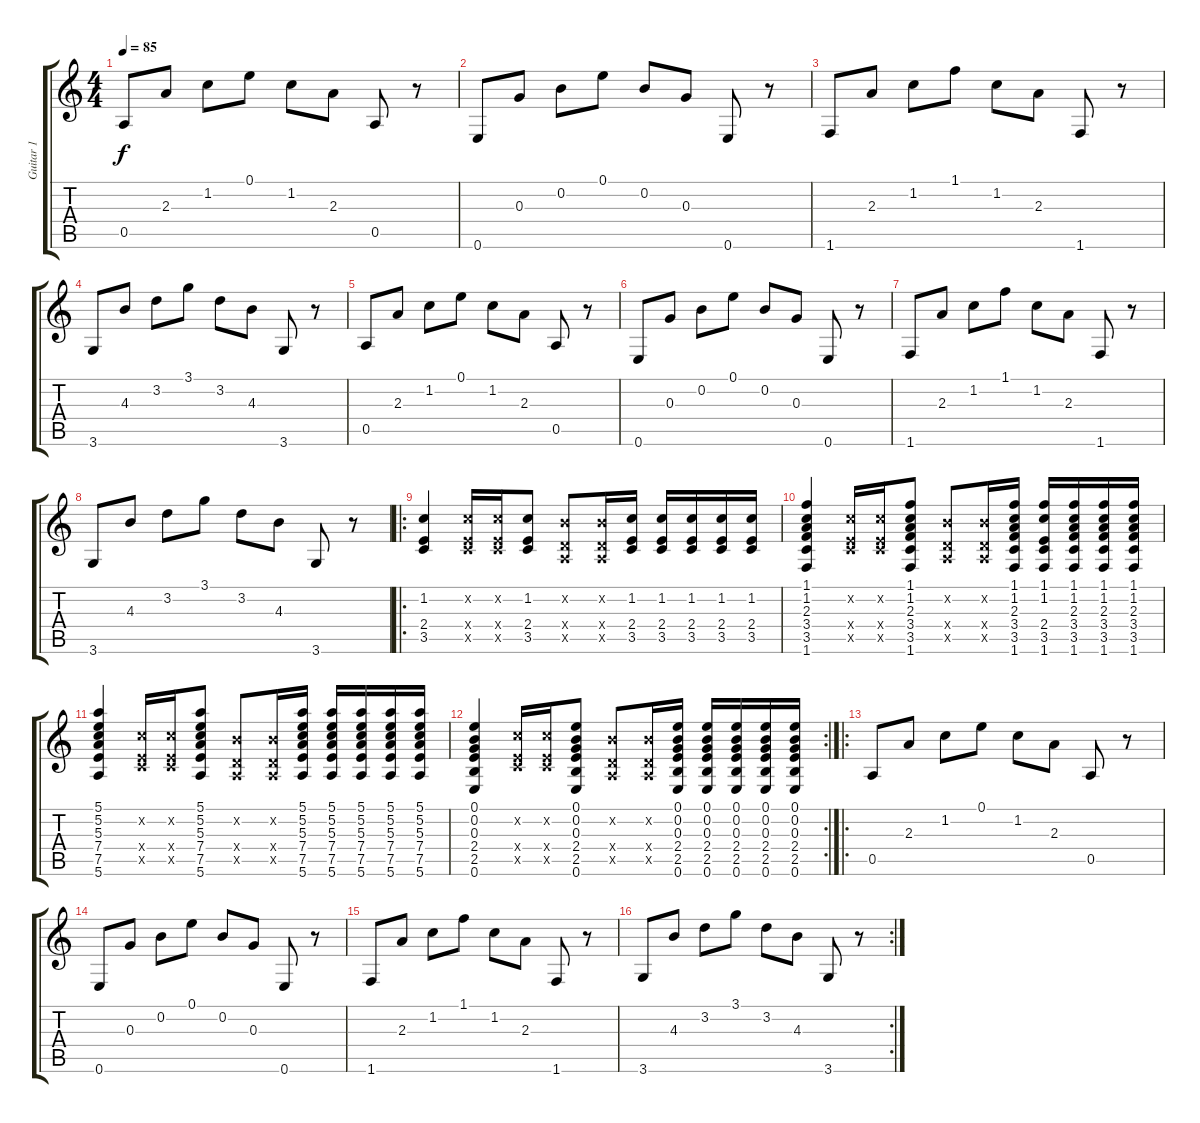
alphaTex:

\track ("Guitar 1" "Guitar 1") {instrument acousticguitarsteel}
\staff {score tabs}
\tuning (E4 B3 G3 D3 A2 E2) {hide}
\ts (4 4)
\tempo 85
\clef g2
\ks c
0.5.8{dy f} 2.3.8 1.2.8 0.1.8 1.2.8 2.3.8 0.5.8 r.8 |
0.6.8 0.3.8 0.2.8 0.1.8 0.2.8 0.3.8 0.6.8 r.8 |
1.6.8 2.3.8 1.2.8 1.1.8 1.2.8 2.3.8 1.6.8 r.8 |
3.6.8 4.3.8 3.2.8 3.1.8 3.2.8 4.3.8 3.6.8 r.8 |
0.5.8 2.3.8 1.2.8 0.1.8 1.2.8 2.3.8 0.5.8 r.8 |
0.6.8 0.3.8 0.2.8 0.1.8 0.2.8 0.3.8 0.6.8 r.8 |
1.6.8 2.3.8 1.2.8 1.1.8 1.2.8 2.3.8 1.6.8 r.8 |
3.6.8 4.3.8 3.2.8 3.1.8 3.2.8 4.3.8 3.6.8 r.8 |
\ro
(1.2 2.4 3.5).4 (1.2{x} 2.4{x} 3.5{x}).16 (1.2{x} 2.4{x} 3.5{x}).16 (1.2 2.4 3.5).8 (0.2{x} 0.4{x} 0.5{x}).8 (0.2{x} 0.4{x} 0.5{x}).16 (1.2 2.4 3.5).16 (1.2 2.4 3.5).16 (1.2 2.4 3.5).16 (1.2 2.4 3.5).16 (1.2 2.4 3.5).16 |
(1.1 1.2 2.3 3.4 3.5 1.6).4 (1.2{x} 2.4{x} 3.5{x}).16 (1.2{x} 2.4{x} 3.5{x}).16 (1.1 1.2 2.3 3.4 3.5 1.6).8 (0.2{x} 0.4{x} 0.5{x}).8 (0.2{x} 0.4{x} 0.5{x}).16 (1.1 1.2 2.3 3.4 3.5 1.6).16 (1.1 1.2 2.4 3.5 1.6).16 (1.1 1.2 2.3 3.4 3.5 1.6).16 (1.1 1.2 2.3 3.4 3.5 1.6).16 (1.1 1.2 2.3 3.4 3.5 1.6).16 |
(5.1 5.2 5.3 7.4 7.5 5.6).4 (1.2{x} 2.4{x} 3.5{x}).16 (1.2{x} 2.4{x} 3.5{x}).16 (5.1 5.2 5.3 7.4 7.5 5.6).8 (0.2{x} 0.4{x} 0.5{x}).8 (0.2{x} 0.4{x} 0.5{x}).16 (5.1 5.2 5.3 7.4 7.5 5.6).16 (5.1 5.2 5.3 7.4 7.5 5.6).16 (5.1 5.2 5.3 7.4 7.5 5.6).16 (5.1 5.2 5.3 7.4 7.5 5.6).16 (5.1 5.2 5.3 7.4 7.5 5.6).16 |
\rc 2
(0.1 0.2 0.3 2.4 2.5 0.6).4 (1.2{x} 2.4{x} 3.5{x}).16 (1.2{x} 2.4{x} 3.5{x}).16 (0.1 0.2 0.3 2.4 2.5 0.6).8 (0.2{x} 0.4{x} 0.5{x}).8 (0.2{x} 0.4{x} 0.5{x}).16 (0.1 0.2 0.3 2.4 2.5 0.6).16 (0.1 0.2 0.3 2.4 2.5 0.6).16 (0.1 0.2 0.3 2.4 2.5 0.6).16 (0.1 0.2 0.3 2.4 2.5 0.6).16 (0.1 0.2 0.3 2.4 2.5 0.6).16 |
\ro
0.5.8 2.3.8 1.2.8 0.1.8 1.2.8 2.3.8 0.5.8 r.8 |
0.6.8 0.3.8 0.2.8 0.1.8 0.2.8 0.3.8 0.6.8 r.8 |
1.6.8 2.3.8 1.2.8 1.1.8 1.2.8 2.3.8 1.6.8 r.8 |
\rc 2
3.6.8 4.3.8 3.2.8 3.1.8 3.2.8 4.3.8 3.6.8 r.8
